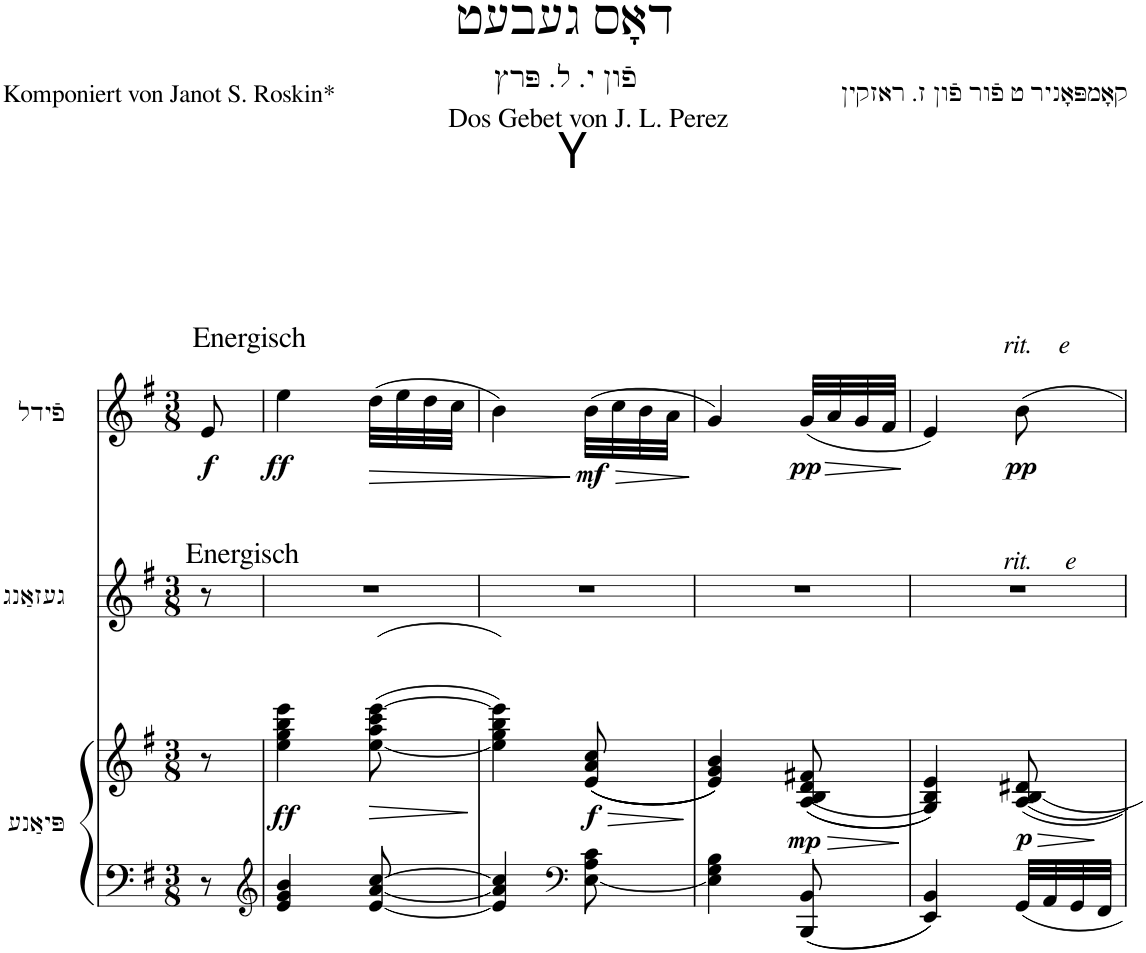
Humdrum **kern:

**kern	**kern	**dynam	**kern	**kern	**dynam
*part3	*part3	*part3	*part2	*part1	*part1
*staff4	*staff3	*staff3/4	*staff2	*staff1	*staff1
*I"פּיאַנע	*	*	*I"געזאַנג	*I"פֿידל	*
*clefF4	*clefG2	*	*clefG2	*clefG2	*
*k[f#]	*k[f#]	*	*k[f#]	*k[f#]	*
*M3/8	*M3/8	*	*M3/8	*M3/8	*
=1	=1	=1	=1	=1	=1
!	!	!	!	!LO:TX:b:t=Energisch	!
!	!	!	!	!LO:TX:a:t=Energisch	!
!	!	!	!	!	!LO:DY:b
8r	8r	.	8r	8e/	f
=2	=2	=2	=2	=2	=2
*clefG2	*	*	*	*	*
!	!	!LO:DY:b	!	!	!LO:DY:b
4e/ 4g/ 4b/	4ee\ 4gg\ 4bb\ 4eee\	ff	4.r	4ee\	ff
!	!	!LO:HP:b	!	!	!LO:HP:b
[8e/ [8a/ [8cc/	(([8ee\ 8aa\ 8ccc\ [8eee\	>	.	(32dd\LLL	>
.	.	.	.	32ee\	.
.	.	.	.	32dd\	.
.	.	.	.	32cc\JJJ	.
.	.	]	.	.	.
=3	=3	=3	=3	=3	=3
!	!	!	!	!LO:TX:a:t=Dos Gebet von J. L. Perez	!
4e/] 4a/] 4cc/]	4ee\] 4gg\ 4bb\ 4eee\]))	.	4.r	4b\)	.
*clefF4	*	*	*	*	*
!	!	!LO:HP:b	!	!	!LO:HP:n=1:b
!	!	!LO:DY:n=1:b	!	!	!LO:DY:n=1:b
[8E\ 8A\ 8c\	((((8e/ 8a/ 8cc/	> f	.	(32b\LLL	] > mf
.	.	.	.	32cc\	.
.	.	.	.	32b\	.
.	.	.	.	32a\JJJ	.
.	.	]	.	.	]
=4	=4	=4	=4	=4	=4
4E\] 4G\ 4B\	4e/ 4g/ 4b/))))	.	4.r	4g/)	.
!	!	!	!	!LO:TX:a:t=Y	!
!	!	!LO:HP:b	!	!	!LO:HP:b
!	!	!LO:DY:n=1:b	!	!	!LO:DY:n=1:b
8BBB/ 8BB/	(((8A/ 8B/ 8d/ 8f#X/	> mp	.	(32g/LLL	> pp
.	.	.	.	32a/	.
.	.	.	.	32g/	.
.	.	.	.	32f#/JJJ	.
.	.	]	.	.	]
=5	=5	=5	=5	=5	=5
4EE/ 4BB/	4G/ 4B/ 4e/)))	.	4.r	4e/)	.
!	!	!	!	!LO:TX:b:i:t=rit.     e	!
!	!	!	!	!LO:TX:a:i:t=rit.    e	!
!	!	!LO:HP:b	!	!	!
!	!	!LO:DY:n=1:b	!	!	!LO:DY:b
32GG/LLL	8A/ 8B/ 8d#X/	> p	.	8b\	pp
32AA/	.	.	.	.	.
32GG/	.	.	.	.	.
32FF#/JJJ	.	.	.	.	.
.	.	]	.	.	.
=	=	=	=	=	=
*-	*-	*-	*-	*-	*-
